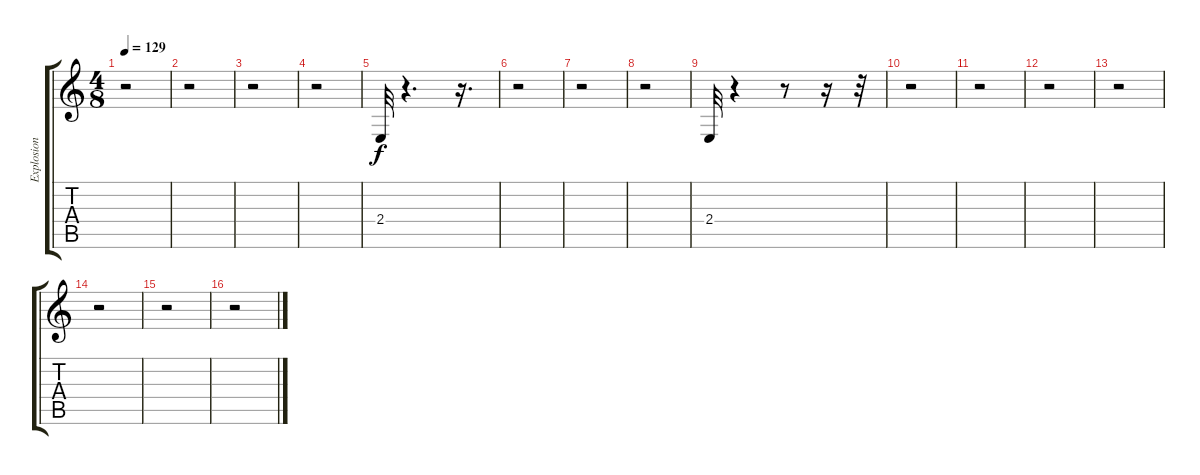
\track ("Explosion" "Explosion") {instrument drawbarorgan}
\staff {score tabs}
\tuning (E4 B3 G3 D3 A2 E2) {hide}
\ts (4 8)
\tempo 129
\clef g2
\ks c
r.2{dy f} |
r.2 |
r.2 |
r.2 |
2.4.32 r.4{d} r.16{d} |
r.2 |
r.2 |
r.2 |
2.4.32 r.4 r.8 r.16 r.32 |
r.2 |
r.2 |
r.2 |
r.2 |
r.2 |
r.2 |
r.2
